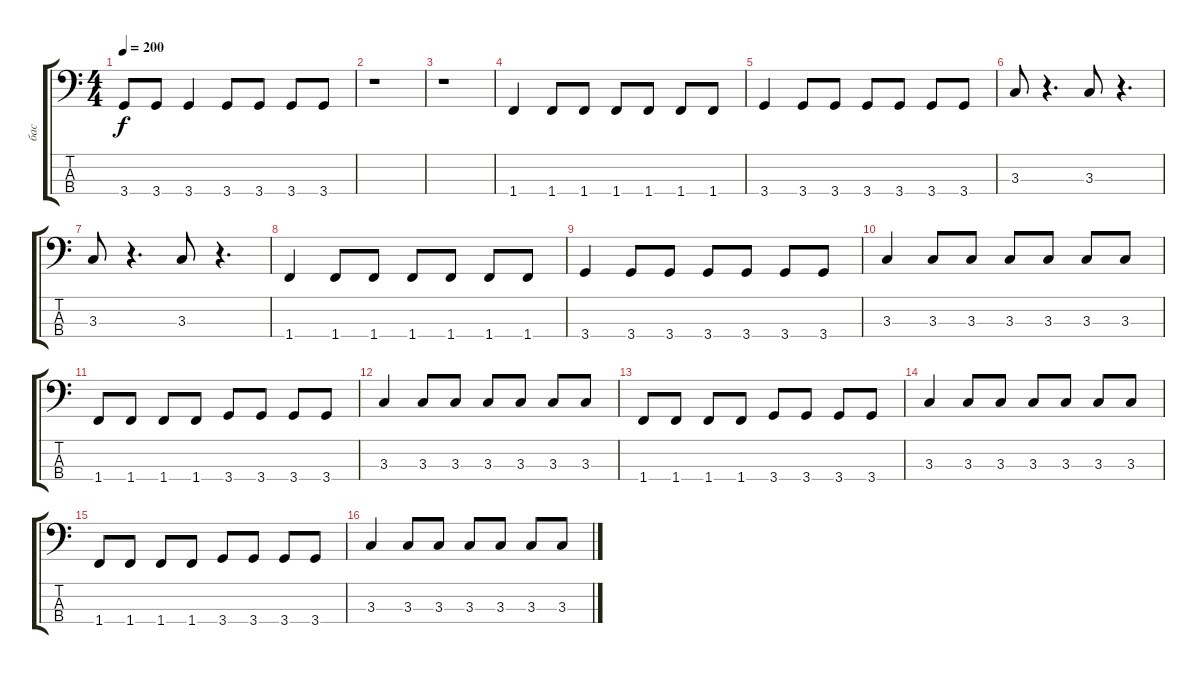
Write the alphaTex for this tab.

\track ("бас" "бас") {instrument electricbasspick}
\staff {score tabs}
\tuning (G2 D2 A1 E1) {hide}
\ts (4 4)
\tempo 200
\clef f4
\ks c
3.4.8{dy f} 3.4.8 3.4.4 3.4.8 3.4.8 3.4.8 3.4.8 |
r.1 |
r.1 |
1.4.4 1.4.8 1.4.8 1.4.8 1.4.8 1.4.8 1.4.8 |
3.4.4 3.4.8 3.4.8 3.4.8 3.4.8 3.4.8 3.4.8 |
3.3.8 r.4{d} 3.3.8 r.4{d} |
3.3.8 r.4{d} 3.3.8 r.4{d} |
1.4.4 1.4.8 1.4.8 1.4.8 1.4.8 1.4.8 1.4.8 |
3.4.4 3.4.8 3.4.8 3.4.8 3.4.8 3.4.8 3.4.8 |
3.3.4 3.3.8 3.3.8 3.3.8 3.3.8 3.3.8 3.3.8 |
1.4.8 1.4.8 1.4.8 1.4.8 3.4.8 3.4.8 3.4.8 3.4.8 |
3.3.4 3.3.8 3.3.8 3.3.8 3.3.8 3.3.8 3.3.8 |
1.4.8 1.4.8 1.4.8 1.4.8 3.4.8 3.4.8 3.4.8 3.4.8 |
3.3.4 3.3.8 3.3.8 3.3.8 3.3.8 3.3.8 3.3.8 |
1.4.8 1.4.8 1.4.8 1.4.8 3.4.8 3.4.8 3.4.8 3.4.8 |
3.3.4 3.3.8 3.3.8 3.3.8 3.3.8 3.3.8 3.3.8
